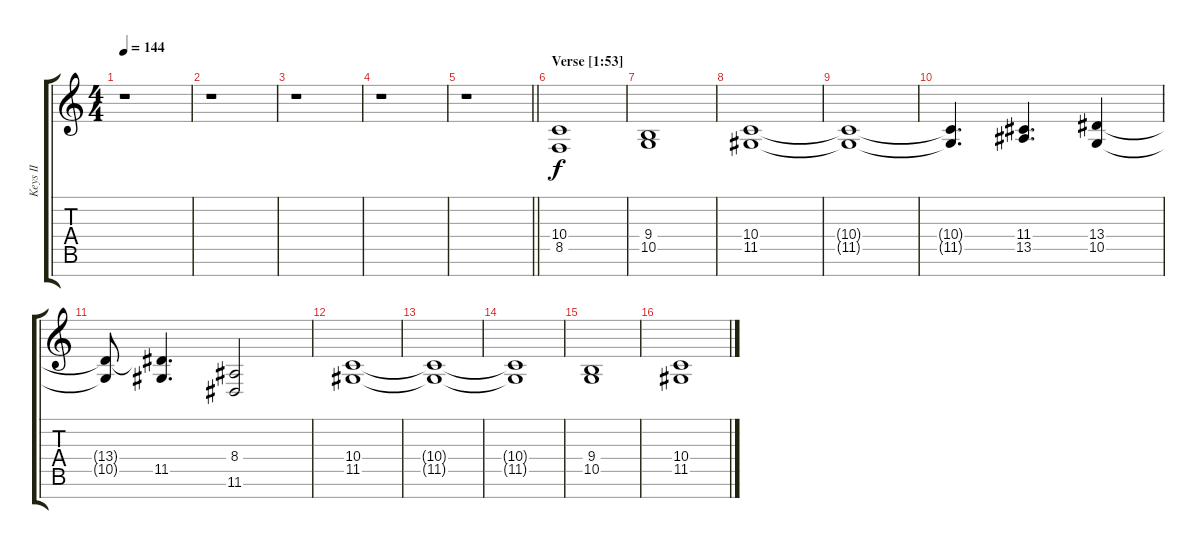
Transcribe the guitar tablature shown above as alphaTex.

\track ("Keys II" "Keys II") {instrument synthstrings2}
\staff {score tabs}
\tuning (E4 B3 G3 D3 A2 E2 B1) {hide}
\ts (4 4)
\tempo 144
\clef g2
\ks c
r.1{dy f} |
r.1 |
r.1 |
r.1 |
\barLineRight lightlight
r.1 |
\section ("" "Verse [1:53]")
(10.4 8.5).1 |
(9.4 10.5).1 |
(10.4 11.5).1 |
(10.4{t} 11.5{t}).1 |
(10.4{t} 11.5{t}).4{d} (11.4 13.5).4{d} (13.4 10.5).4 |
(13.4{t} 10.5{t}).8 (13.4{t} 11.5).4{d} (8.4 11.6).2 |
(10.4 11.5).1 |
(10.4{t} 11.5{t}).1 |
(10.4{t} 11.5{t}).1 |
(9.4 10.5).1 |
(10.4 11.5).1
